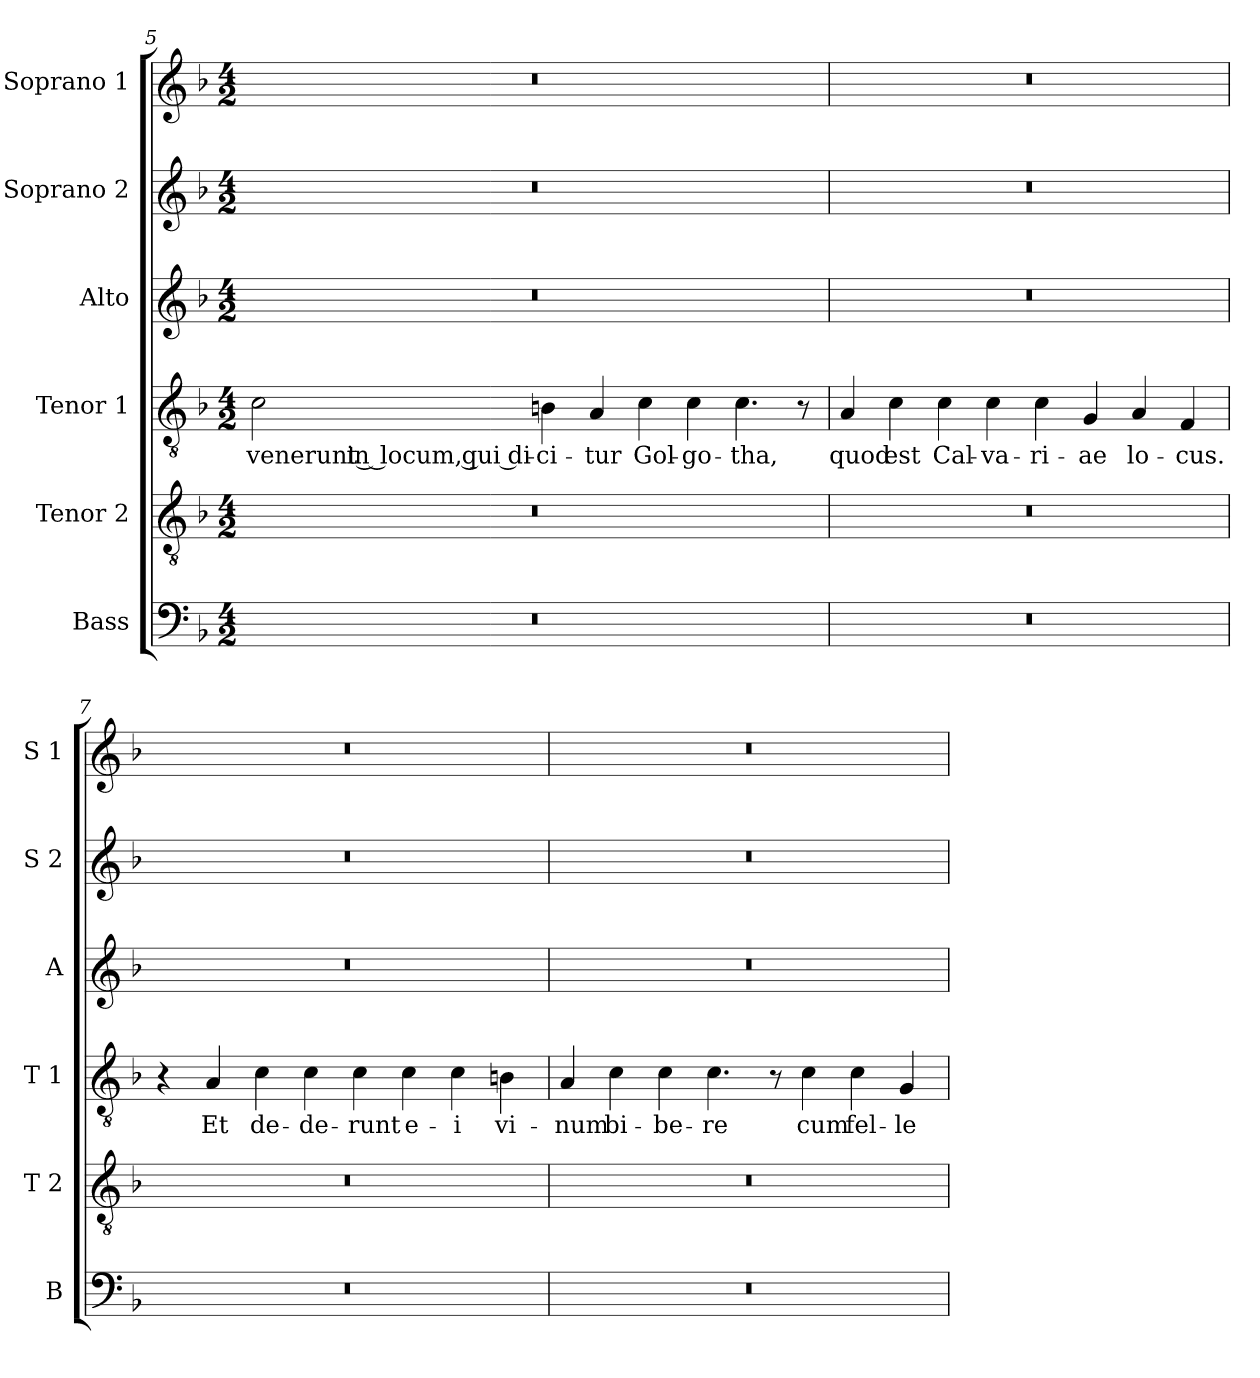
**kern	**kern	**kern	**text	**kern	**kern	**kern
*part6	*part5	*part4	*part4	*part3	*part2	*part1
*staff6	*staff5	*staff4	*staff4	*staff3	*staff2	*staff1
*I"Bass	*I"Tenor 2	*I"Tenor 1	*	*I"Alto	*I"Soprano 2	*I"Soprano 1
*I'B	*I'T 2	*I'T 1	*	*I'A	*I'S 2	*I'S 1
*clefF4	*clefGv2	*clefGv2	*	*clefG2	*clefG2	*clefG2
*k[b-]	*k[b-]	*k[b-]	*	*k[b-]	*k[b-]	*k[b-]
*F:	*F:	*F:	*	*F:	*F:	*F:
*M4/2	*M4/2	*M4/2	*	*M4/2	*M4/2	*M4/2
=5	=5	=5	=5	=5	=5	=5
!	!	!	!LO:LY:b	!	!	!
0r	0r	2c\	venerunt in locum, qui di-	0r	0r	0r
!	!	!	!LO:LY:b	!	!	!
.	.	4Bn\	-ci-	.	.	.
!	!	!	!LO:LY:b	!	!	!
.	.	4A/	-tur	.	.	.
!	!	!	!LO:LY:b	!	!	!
.	.	4c\	Gol-	.	.	.
!	!	!	!LO:LY:b	!	!	!
.	.	4c\	-go-	.	.	.
!	!	!	!LO:LY:b	!	!	!
.	.	4.c\	-tha,	.	.	.
.	.	8r	.	.	.	.
=6	=6	=6	=6	=6	=6	=6
!	!	!	!LO:LY:b	!	!	!
0r	0r	4A/	quod	0r	0r	0r
!	!	!	!LO:LY:b	!	!	!
.	.	4c\	est	.	.	.
!	!	!	!LO:LY:b	!	!	!
.	.	4c\	Cal-	.	.	.
!	!	!	!LO:LY:b	!	!	!
.	.	4c\	-va-	.	.	.
!	!	!	!LO:LY:b	!	!	!
.	.	4c\	-ri-	.	.	.
!	!	!	!LO:LY:b	!	!	!
.	.	4G/	-ae	.	.	.
!	!	!	!LO:LY:b	!	!	!
.	.	4A/	lo-	.	.	.
!	!	!	!LO:LY:b	!	!	!
.	.	4F/	-cus.	.	.	.
!!LO:LB:g=z
=7	=7	=7	=7	=7	=7	=7
0r	0r	4r	.	0r	0r	0r
!	!	!	!LO:LY:b	!	!	!
.	.	4A/	Et	.	.	.
!	!	!	!LO:LY:b	!	!	!
.	.	4c\	de-	.	.	.
!	!	!	!LO:LY:b	!	!	!
.	.	4c\	-de-	.	.	.
!	!	!	!LO:LY:b	!	!	!
.	.	4c\	-runt	.	.	.
!	!	!	!LO:LY:b	!	!	!
.	.	4c\	e-	.	.	.
!	!	!	!LO:LY:b	!	!	!
.	.	4c\	-i	.	.	.
!	!	!	!LO:LY:b	!	!	!
.	.	4Bn\	vi-	.	.	.
=8	=8	=8	=8	=8	=8	=8
!	!	!	!LO:LY:b	!	!	!
0r	0r	4A/	-num	0r	0r	0r
!	!	!	!LO:LY:b	!	!	!
.	.	4c\	bi-	.	.	.
!	!	!	!LO:LY:b	!	!	!
.	.	4c\	-be-	.	.	.
!	!	!	!LO:LY:b	!	!	!
.	.	4.c\	-re	.	.	.
.	.	8r	.	.	.	.
!	!	!	!LO:LY:b	!	!	!
.	.	4c\	cum	.	.	.
!	!	!	!LO:LY:b	!	!	!
.	.	4c\	fel-	.	.	.
!	!	!	!LO:LY:b	!	!	!
.	.	4G/	-le	.	.	.
=	=	=	=	=	=	=
*-	*-	*-	*-	*-	*-	*-
